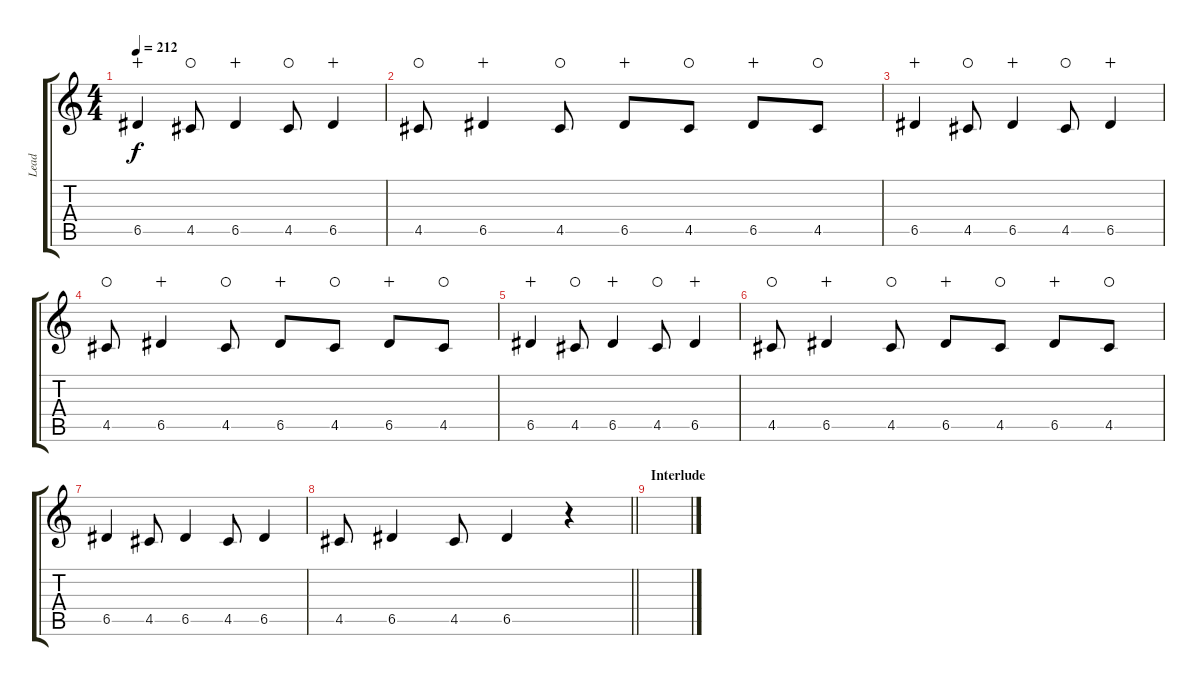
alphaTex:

\track ("Lead" "Lead") {instrument distortionguitar}
\staff {score tabs}
\tuning (E4 B3 G3 D3 A2 D2) {hide}
\ts (4 4)
\tempo 212
\clef g2
\ks c
6.5.4{dy f wahc} 4.5.8{waho} 6.5.4{wahc} 4.5.8{waho} 6.5.4{wahc} |
4.5.8{waho} 6.5.4{wahc} 4.5.8{waho} 6.5.8{wahc} 4.5.8{waho} 6.5.8{wahc} 4.5.8{waho} |
6.5.4{wahc} 4.5.8{waho} 6.5.4{wahc} 4.5.8{waho} 6.5.4{wahc} |
4.5.8{waho} 6.5.4{wahc} 4.5.8{waho} 6.5.8{wahc} 4.5.8{waho} 6.5.8{wahc} 4.5.8{waho} |
6.5.4{wahc} 4.5.8{waho} 6.5.4{wahc} 4.5.8{waho} 6.5.4{wahc} |
4.5.8{waho} 6.5.4{wahc} 4.5.8{waho} 6.5.8{wahc} 4.5.8{waho} 6.5.8{wahc} 4.5.8{waho} |
6.5.4 4.5.8 6.5.4 4.5.8 6.5.4 |
\barLineRight lightlight
4.5.8 6.5.4 4.5.8 6.5.4 r.4 |
\section ("" "Interlude")
